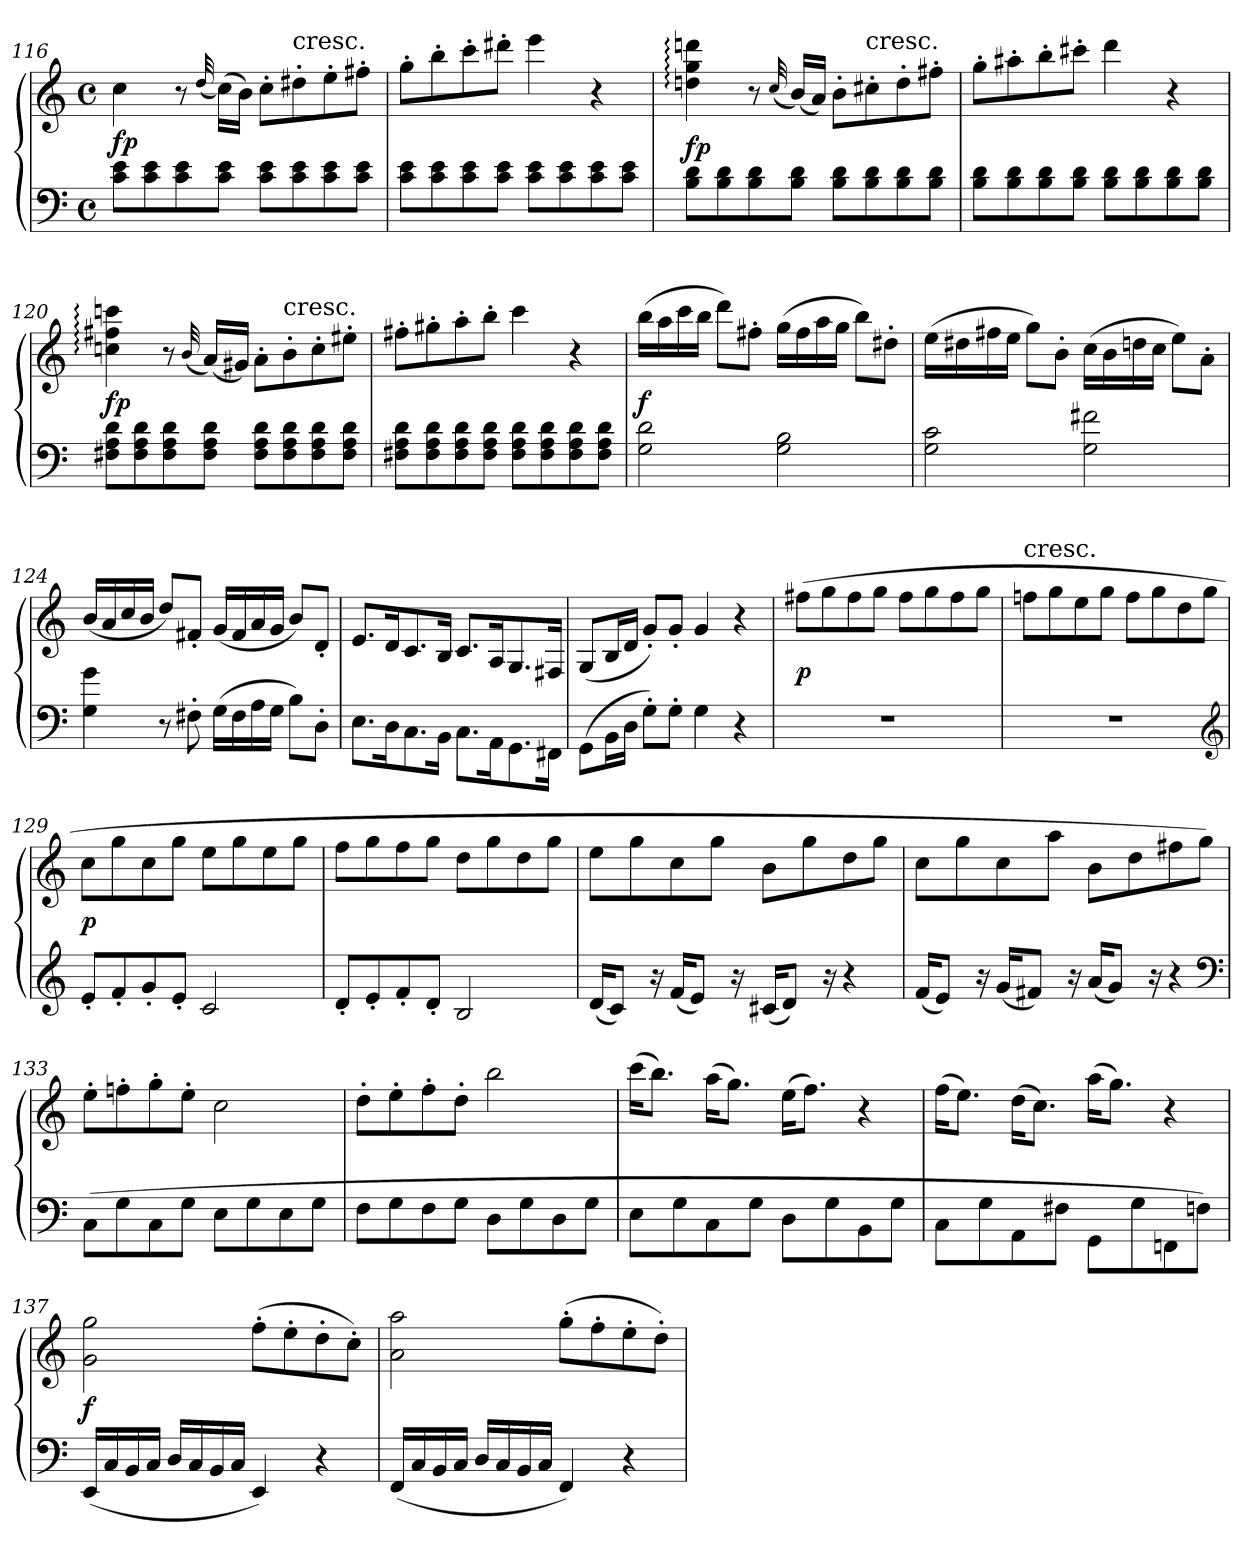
**kern	**kern	**dynam
*part1	*part1	*part1
*staff2	*staff1	*staff1/2
*clefF4	*clefG2	*
*k[]	*k[]	*
*M4/4	*M4/4	*
*met(c)	*met(c)	*
=116	=116	=116
8c 8eL	4cc	fp
8c 8e	.	.
8c 8e	8r	.
.	(32qqdd	.
8c 8eJ	(16ccLL)	.
.	16bJJ)	.
8c 8eL	8cc'L	.
!	!LO:TX:t=cresc.	!
8c 8e	8dd#X'	.
8c 8e	8ee'	.
8c 8eJ	8ff#X'J	.
=117	=117	=117
8c 8eL	8gg'L	.
8c 8e	8bb'	.
8c 8e	8ccc'	.
8c 8eJ	8ddd#X'J	.
8c 8eL	4eee	.
8c 8e	.	.
8c 8e	4r	.
8c 8eJ	.	.
=118	=118	=118
8B 8dL	4ddn: 4gg: 4dddn:	fp
8B 8d	.	.
8B 8d	8r	.
.	(32qqcc	.
8B 8dJ	(16bLL)	.
.	16aJJ)	.
8B 8dL	8b'L	.
!	!LO:TX:t=cresc.	!
8B 8d	8cc#X'	.
8B 8d	8dd'	.
8B 8dJ	8ff#X'J	.
=119	=119	=119
8B 8dL	8gg'L	.
8B 8d	8aa#X'	.
8B 8d	8bb'	.
8B 8dJ	8ccc#X'J	.
8B 8dL	4ddd	.
8B 8d	.	.
8B 8d	4r	.
8B 8dJ	.	.
=120	=120	=120
8F#X 8A 8dL	4ccn: 4ff#X: 4cccn:	fp
8F# 8A 8d	.	.
8F# 8A 8d	8r	.
.	(32qqb	.
8F# 8A 8dJ	(16aLL)	.
.	16g#XJJ)	.
8F# 8A 8dL	8a'L	.
!	!LO:TX:t=cresc.	!
8F# 8A 8d	8b'	.
8F# 8A 8d	8cc'	.
8F# 8A 8dJ	8ee#X'J	.
=121	=121	=121
8F#X 8A 8dL	8ff#X'L	.
8F# 8A 8d	8gg#X'	.
8F# 8A 8d	8aa'	.
8F# 8A 8dJ	8bb'J	.
8F# 8A 8dL	4ccc	.
8F# 8A 8d	.	.
8F# 8A 8d	4r	.
8F# 8A 8dJ	.	.
=122	=122	=122
2G 2d	(16bbLL	f
.	16aa	.
.	16ccc	.
.	16bbJJ	.
.	8dddL)	.
.	8ff#X'J	.
2G 2B	(16ggLL	.
.	16ff#	.
.	16aa	.
.	16ggJJ	.
.	8bbL)	.
.	8dd#X'J	.
=123	=123	=123
2G 2c	(16eeLL	.
.	16dd#X	.
.	16ff#X	.
.	16eeJJ	.
.	8ggL)	.
.	8b'J	.
2G 2f#X	(16ccLL	.
.	16b	.
.	16ddn	.
.	16ccJJ	.
.	8eeL)	.
.	8a'J	.
=124	=124	=124
4G 4g	(16b/LL	.
.	16a/	.
.	16cc/	.
.	16b/JJ	.
8r	8ddL)	.
8F#X'	8f#X'J	.
(16GLL	(16gLL	.
16F#	16f#	.
16A	16a	.
16GJJ	16gJJ	.
8BL)	8bL)	.
8D'J	8d'J	.
=125	=125	=125
8.E\L	8.eL	.
16D\k	16dk	.
8.C\	8.c	.
16BB\Jk	16BJk	.
8.C\L	8.cL	.
16AA\k	16A/k	.
8.GG\	8.G/	.
16FF#X\Jk	16F#X/Jk	.
=126	=126	=126
(8GG\L	(>8G/L	.
16BB\L	16B/L	.
16D\JJ	16dJJ	.
8G'L)	8g'L)	.
8G'J	8g'J	.
4G	4g	.
4r	4r	.
=127	=127	=127
1r	(8ff#XL	p
.	8gg	.
.	8ff#	.
.	8ggJ	.
.	8ff#L	.
.	8gg	.
.	8ff#	.
.	8ggJ	.
=128	=128	=128
!	!LO:TX:t=cresc.	!
1r	8ffnL	.
.	8gg	.
.	8ee	.
.	8ggJ	.
.	8ffL	.
.	8gg	.
.	8dd	.
.	8ggJ	.
*clefG2	*	*
=129	=129	=129
8e'L	8ccL	p
8f'	8gg	.
8g'	8cc	.
8e'J	8ggJ	.
2c	8eeL	.
.	8gg	.
.	8ee	.
.	8ggJ	.
=130	=130	=130
8d'L	8ffL	.
8e'	8gg	.
8f'	8ff	.
8d'J	8ggJ	.
2B	8ddL	.
.	8gg	.
.	8dd	.
.	8ggJ	.
=131	=131	=131
(16dKL	8eeL	.
8cJ)	.	.
.	8gg	.
16r	.	.
(16fKL	8cc	.
8eJ)	.	.
.	8ggJ	.
16r	.	.
(16c#XKL	8bL	.
8dJ)	.	.
.	8gg	.
16r	.	.
4r	8dd	.
.	8ggJ	.
=132	=132	=132
(16fKL	8ccL	.
8eJ)	.	.
.	8gg	.
16r	.	.
(16gKL	8cc	.
8f#XJ)	.	.
.	8aaJ	.
16r	.	.
(16aKL	8bL	.
8gJ)	.	.
.	8dd	.
16r	.	.
4r	8ff#X	.
.	8ggJ)	.
*clefF4	*	*
=133	=133	=133
(8CL	8ee'L	.
8G	8ffn'	.
8C	8gg'	.
8GJ	8ee'J	.
8EL	2cc	.
8G	.	.
8E	.	.
8GJ	.	.
=134	=134	=134
8FL	8dd'L	.
8G	8ee'	.
8F	8ff'	.
8GJ	8dd'J	.
8DL	2bb	.
8G	.	.
8D	.	.
8GJ	.	.
=135	=135	=135
8EL	(16cccKL	.
.	8.bbJ)	.
8G	.	.
8C	(16aaKL	.
.	8.ggJ)	.
8GJ	.	.
8DL	(16eeKL	.
.	8.ffJ)	.
8G	.	.
8BB	4r	.
8GJ	.	.
=136	=136	=136
8CL	(16ffKL	.
.	8.eeJ)	.
8G	.	.
8AA	(16ddKL	.
.	8.ccJ)	.
8F#XJ	.	.
8GG\L	(16aaKL	.
.	8.ggJ)	.
8G\	.	.
8FFn\	4r	.
8Fn\J)	.	.
=137	=137	=137
(16EELL	2g 2gg	f
16C	.	.
16BB	.	.
16CJJ	.	.
16DLL	.	.
16C	.	.
16BB	.	.
16CJJ	.	.
4EE)	(8ff'L	.
.	8ee'	.
4r	8dd'	.
.	8cc'J)	.
=138	=138	=138
(16FFLL	2a 2aa	.
16C	.	.
16BB	.	.
16CJJ	.	.
16DLL	.	.
16C	.	.
16BB	.	.
16CJJ	.	.
4FF)	(8gg'L	.
.	8ff'	.
4r	8ee'	.
.	8dd'J)	.
=	=	=
*-	*-	*-
